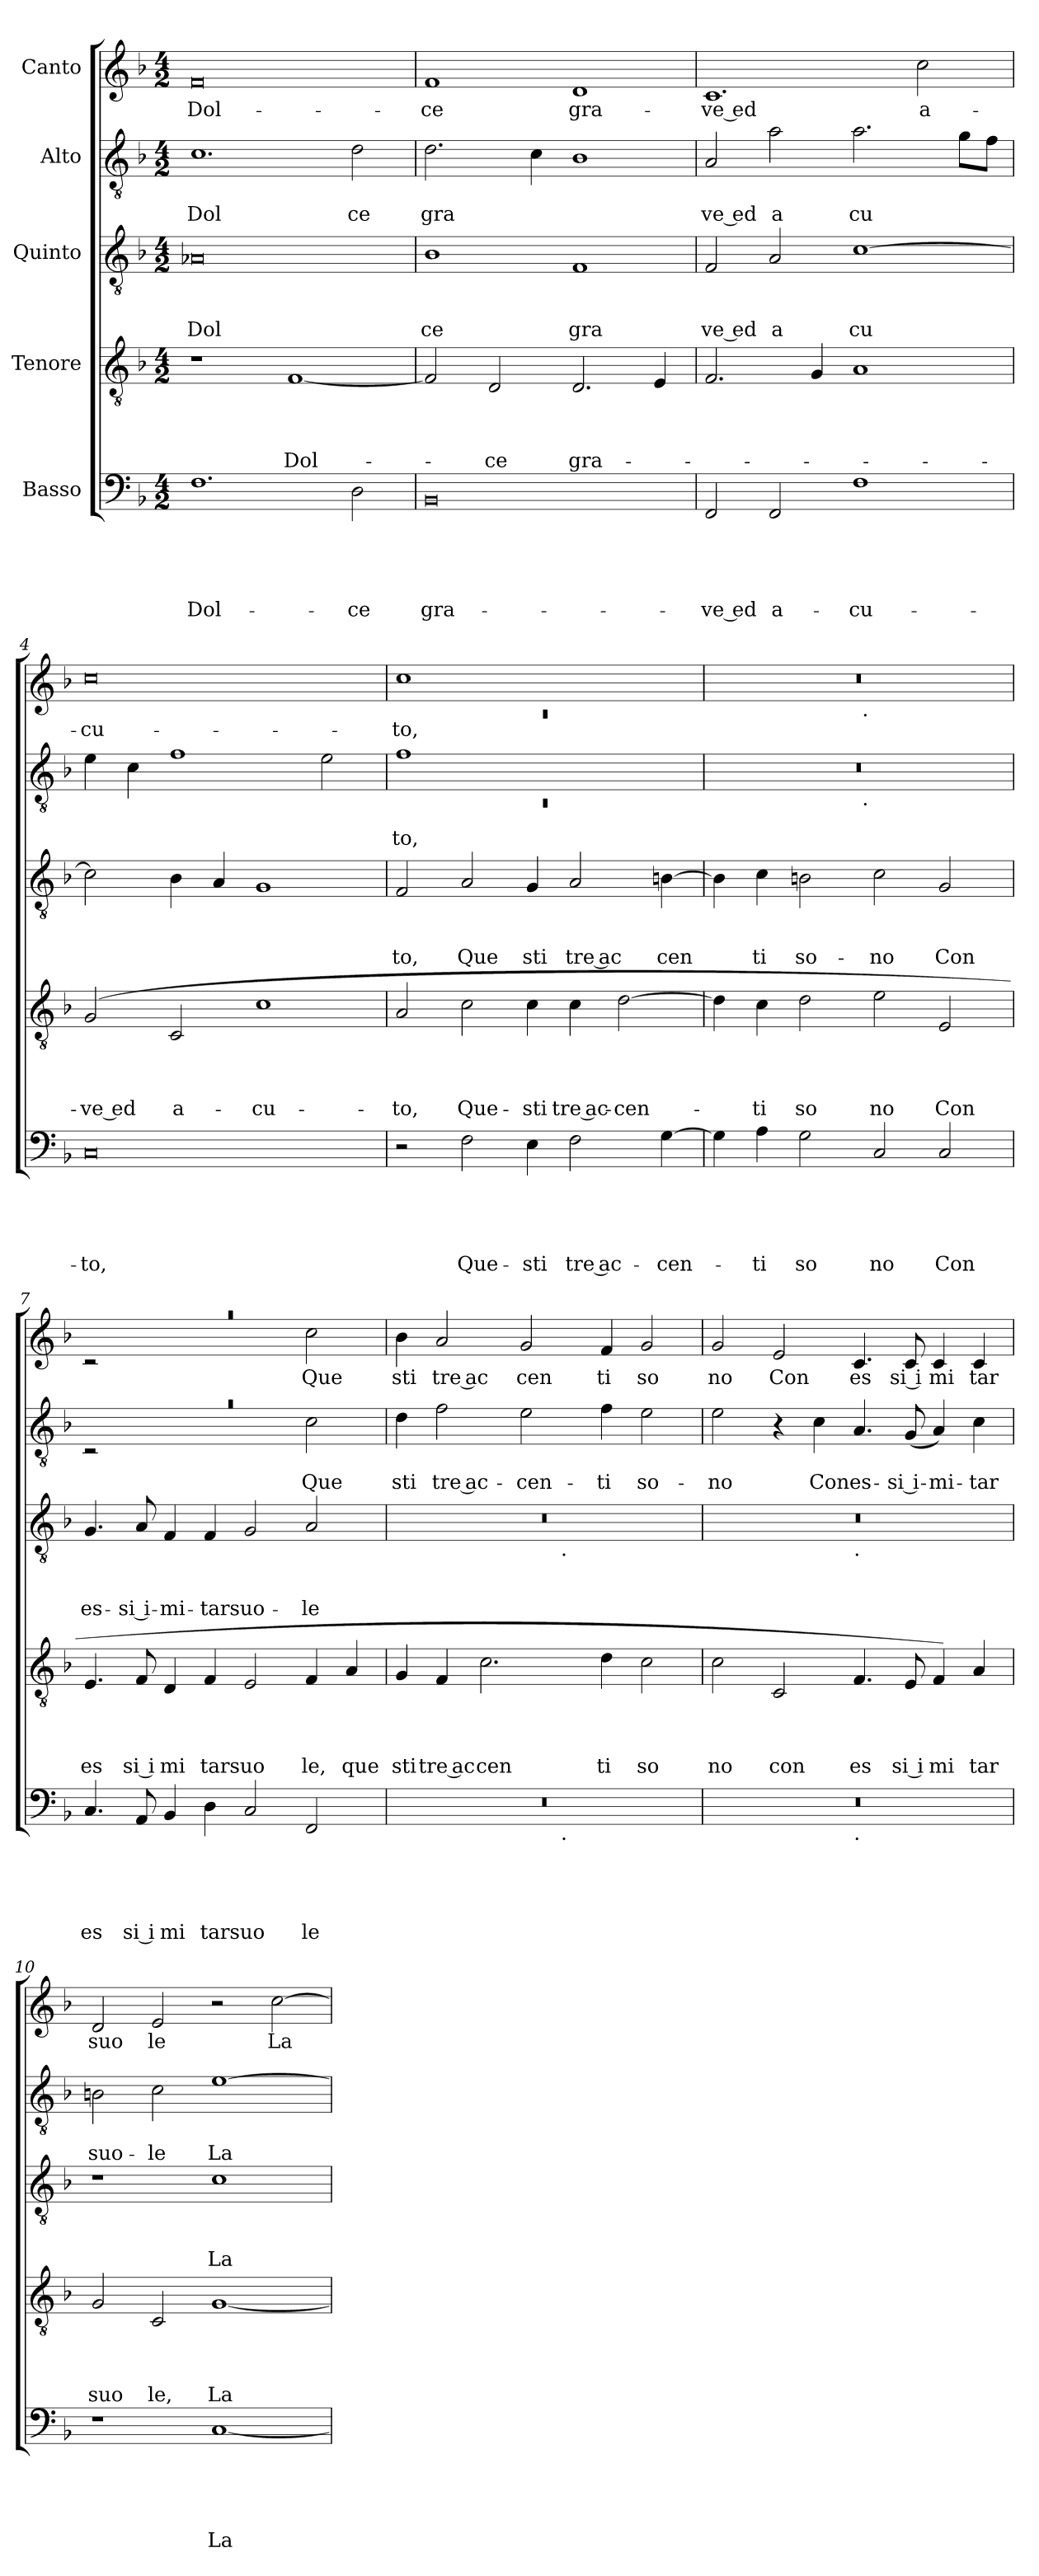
**kern	**text	**text	**text	**text	**text	**kern	**text	**text	**text	**text	**kern	**text	**text	**text	**kern	**text	**text	**kern	**text
*part5	*part5	*part5	*part5	*part5	*part5	*part4	*part4	*part4	*part4	*part4	*part3	*part3	*part3	*part3	*part2	*part2	*part2	*part1	*part1
*staff5	*staff5	*staff5	*staff5	*staff5	*staff5	*staff4	*staff4	*staff4	*staff4	*staff4	*staff3	*staff3	*staff3	*staff3	*staff2	*staff2	*staff2	*staff1	*staff1
*I"Basso	*	*	*	*	*	*I"Tenore	*	*	*	*	*I"Quinto	*	*	*	*I"Alto	*	*	*I"Canto	*
*clefF4	*	*	*	*	*	*clefGv2	*	*	*	*	*clefGv2	*	*	*	*clefGv2	*	*	*clefG2	*
*k[b-]	*	*	*	*	*	*k[b-]	*	*	*	*	*k[b-]	*	*	*	*k[b-]	*	*	*k[b-]	*
*F:	*	*	*	*	*	*F:	*	*	*	*	*F:	*	*	*	*F:	*	*	*F:	*
*M4/2	*	*	*	*	*	*M4/2	*	*	*	*	*M4/2	*	*	*	*M4/2	*	*	*M4/2	*
=1	=1	=1	=1	=1	=1	=1	=1	=1	=1	=1	=1	=1	=1	=1	=1	=1	=1	=1	=1
!	!	!	!	!	!LO:LY:b	!	!	!	!	!	!	!	!	!LO:LY:b	!	!	!LO:LY:b	!	!LO:LY:b
1.F	.	.	.	.	Dol-	1r	.	.	.	.	0A-X	.	.	Dol	1.c	.	Dol	0f	Dol-
!	!	!	!	!	!	!	!	!	!	!LO:LY:b	!	!	!	!	!	!	!	!	!
.	.	.	.	.	.	[<1F	.	.	.	Dol-	.	.	.	.	.	.	.	.	.
!	!	!	!	!	!LO:LY:b	!	!	!	!	!	!	!	!	!	!	!	!LO:LY:b	!	!
2D\	.	.	.	.	-ce	.	.	.	.	.	.	.	.	.	2d\	.	ce	.	.
=2	=2	=2	=2	=2	=2	=2	=2	=2	=2	=2	=2	=2	=2	=2	=2	=2	=2	=2	=2
!	!	!	!	!	!LO:LY:b	!	!	!	!	!	!	!	!	!LO:LY:b	!	!	!LO:LY:b	!	!LO:LY:b
0BB-	.	.	.	.	gra-	2F/]	.	.	.	.	1B-	.	.	ce	2.d\	.	gra	1f	-ce
!	!	!	!	!	!	!	!	!	!	!LO:LY:b	!	!	!	!	!	!	!	!	!
.	.	.	.	.	.	2D/	.	.	.	-ce	.	.	.	.	.	.	.	.	.
.	.	.	.	.	.	.	.	.	.	.	.	.	.	.	4c\	.	.	.	.
!	!	!	!	!	!	!	!	!	!	!LO:LY:b	!	!	!	!LO:LY:b	!	!	!	!	!LO:LY:b
.	.	.	.	.	.	2.D/	.	.	.	gra-	1F	.	.	gra	1B-	.	.	1d	gra-
.	.	.	.	.	.	4E/	.	.	.	.	.	.	.	.	.	.	.	.	.
=3	=3	=3	=3	=3	=3	=3	=3	=3	=3	=3	=3	=3	=3	=3	=3	=3	=3	=3	=3
!	!	!	!	!	!LO:LY:b:rj	!	!	!	!	!	!	!	!	!LO:LY:b:rj	!	!	!LO:LY:b:rj	!	!LO:LY:b:rj
2FF/	.	.	.	.	-ve ed	2.F/	.	.	.	.	2F/	.	.	ve ed	(2A/	.	ve ed	1.c	-ve ed
!	!	!	!	!	!LO:LY:b	!	!	!	!	!	!	!	!	!LO:LY:b	!	!	!LO:LY:b	!	!
2FF/	.	.	.	.	a-	.	.	.	.	.	2A/	.	.	a	2a\	.	a	.	.
.	.	.	.	.	.	4G/	.	.	.	.	.	.	.	.	.	.	.	.	.
!	!	!	!	!	!LO:LY:b	!	!	!	!	!	!	!	!	!LO:LY:b	!	!	!LO:LY:b	!	!
1F	.	.	.	.	-cu-	1A	.	.	.	.	[>1c	.	.	cu	2.a\	.	cu	.	.
!	!	!	!	!	!	!	!	!	!	!	!	!	!	!	!	!	!	!	!LO:LY:b
.	.	.	.	.	.	.	.	.	.	.	.	.	.	.	.	.	.	2cc\	a-
.	.	.	.	.	.	.	.	.	.	.	.	.	.	.	8g\L	.	.	.	.
.	.	.	.	.	.	.	.	.	.	.	.	.	.	.	8f\J	.	.	.	.
=4	=4	=4	=4	=4	=4	=4	=4	=4	=4	=4	=4	=4	=4	=4	=4	=4	=4	=4	=4
!	!	!	!	!	!LO:LY:b	!	!	!	!	!LO:LY:b:rj	!	!	!	!	!	!	!	!	!LO:LY:b
(0C	.	.	.	.	-to,	(<2G/	.	.	.	-ve ed	2c\]	.	.	.	4e\	.	.	0cc	-cu-
.	.	.	.	.	.	.	.	.	.	.	.	.	.	.	4c\	.	.	.	.
!	!	!	!	!	!	!	!	!	!	!LO:LY:b	!	!	!	!	!	!	!	!	!
.	.	.	.	.	.	2C/	.	.	.	a-	4B-\	.	.	.	1f	.	.	.	.
.	.	.	.	.	.	.	.	.	.	.	4A/	.	.	.	.	.	.	.	.
!	!	!	!	!	!	!	!	!	!	!LO:LY:b	!	!	!	!	!	!	!	!	!
.	.	.	.	.	.	1c	.	.	.	-cu-	1G	.	.	.	.	.	.	.	.
.	.	.	.	.	.	.	.	.	.	.	.	.	.	.	2e\	.	.	.	.
=5	=5	=5	=5	=5	=5	=5	=5	=5	=5	=5	=5	=5	=5	=5	=5	=5	=5	=5	=5
*	*	*	*	*	*	*	*	*	*	*	*	*	*	*	*^	*	*	*^	*
!	!	!	!	!	!	!	!	!	!	!LO:LY:b	!	!	!	!LO:LY:b	!	!LO:N:vis=1	!	!LO:LY:b	!	!LO:N:vis=1	!LO:LY:b
2r	.	.	.	.	.	2A/	.	.	.	-to,	2F/	.	.	to,	1f	0rC	.	to,	1cc>	0rc	-to,
!	!	!	!	!	!LO:LY:b	!	!	!	!	!LO:LY:b	!	!	!	!LO:LY:b	!	!	!	!	!	!	!
2F\	.	.	.	.	Que-	2c\	.	.	.	Que-	2A/	.	.	Que	.	.	.	.	.	.	.
!	!	!	!	!	!LO:LY:b	!	!	!	!	!LO:LY:b	!	!	!	!LO:LY:b	!	!	!	!	!	!	!
4E\	.	.	.	.	-sti	4c\	.	.	.	-sti	4G/	.	.	sti	1ryy	.	.	.	1ryy	.	.
!	!	!	!	!	!LO:LY:b:rj	!	!	!	!	!LO:LY:b:rj	!	!	!	!LO:LY:b:rj	!	!	!	!	!	!	!
(2F\	.	.	.	.	tre ac-	4c\	.	.	.	tre ac-	2A/	.	.	tre ac	.	.	.	.	.	.	.
!	!	!	!	!	!	!	!	!	!	!LO:LY:b	!	!	!	!	!	!	!	!	!	!	!
.	.	.	.	.	.	[<2d\	.	.	.	-cen-	.	.	.	.	.	.	.	.	.	.	.
!	!	!	!	!	!LO:LY:b	!	!	!	!	!	!	!	!	!LO:LY:b	!	!	!	!	!	!	!
[<4G\	.	.	.	.	-cen-	.	.	.	.	.	[<4Bn\	.	.	cen	.	.	.	.	.	.	.
!!LO:LB:g=z	!!
=6	=6	=6	=6	=6	=6	=6	=6	=6	=6	=6	=6	=6	=6	=6	=6	=6	=6	=6	=6	=6	=6
4G\]	.	.	.	.	.	4d\]	.	.	.	.	4B\]	.	.	.	0r	2ryy	.	.	0r	2ryy	.
!	!	!	!	!	!LO:LY:b	!	!	!	!	!LO:LY:b	!	!	!	!LO:LY:b	!	!	!	!	!	!	!
4A\	.	.	.	.	-ti	4c\	.	.	.	-ti	4c\	.	.	ti	.	.	.	.	.	.	.
!	!	!	!	!	!LO:LY:b	!	!	!	!	!LO:LY:b	!	!	!	!LO:LY:b	!	!	!	!	!	!	!
2G\	.	.	.	.	so	2d\	.	.	.	so	2Bn\	.	.	so-	.	4...ryy	.	.	.	4...ryy	.
!	!	!	!	!	!	!	!	!	!	!	!	!	!	!	!	!	!	!	!	!LO:TX:b:t=.	!
!	!	!	!	!	!	!	!	!	!	!	!	!	!	!	!	!LO:TX:b:t=.	!	!	!	!	!
.	.	.	.	.	.	.	.	.	.	.	.	.	.	.	.	1ryy	.	.	.	1ryy	.
!	!	!	!	!	!LO:LY:b	!	!	!	!	!LO:LY:b	!	!	!	!LO:LY:b	!	!	!	!	!	!	!
2C/	.	.	.	.	no	2e\	.	.	.	no	2c\	.	.	-no	.	.	.	.	.	.	.
!	!	!	!	!	!LO:LY:b	!	!	!	!	!LO:LY:b	!	!	!	!LO:LY:b	!	!	!	!	!	!	!
2C/	.	.	.	.	Con	2E/	.	.	.	Con	2G/	.	.	Con	.	.	.	.	.	.	.
.	.	.	.	.	.	.	.	.	.	.	.	.	.	.	.	32ryy	.	.	.	32ryy	.
=7	=7	=7	=7	=7	=7	=7	=7	=7	=7	=7	=7	=7	=7	=7	=7	=7	=7	=7	=7	=7	=7
!	!	!	!	!	!LO:LY:b	!	!	!	!	!LO:LY:b	!	!	!	!LO:LY:b	!LO:N:vis=1	!	!	!	!LO:N:vis=1	!	!
4.C/	.	.	.	.	es	4.E/	.	.	.	es	4.G/	.	.	es-	0ra	2rC	.	.	0raa	2rc	.
!	!	!	!	!	!LO:LY:b:rj	!	!	!	!	!LO:LY:b:rj	!	!	!	!LO:LY:b:rj	!	!	!	!	!	!	!
8AA/	.	.	.	.	si i	8F/	.	.	.	si i	8A/	.	.	-si i-	.	.	.	.	.	.	.
!	!	!	!	!	!LO:LY:b	!	!	!	!	!LO:LY:b	!	!	!	!LO:LY:b	!	!	!	!	!	!	!
4BB-/	.	.	.	.	mi	4D/	.	.	.	mi	4F/	.	.	-mi-	.	1ryy	.	.	.	1ryy	.
!	!	!	!	!	!LO:LY:b	!	!	!	!	!LO:LY:b	!	!	!	!LO:LY:b	!	!	!	!	!	!	!
4D\	.	.	.	.	tarsuo	4F/	.	.	.	tarsuo	4F/	.	.	-tarsuo-	.	.	.	.	.	.	.
2C/	.	.	.	.	.	2E/	.	.	.	.	2G/	.	.	.	.	.	.	.	.	.	.
!	!	!	!	!	!LO:LY:b	!	!	!	!	!LO:LY:b	!	!	!	!LO:LY:b	!	!	!	!LO:LY:b	!	!	!LO:LY:b
2FF/	.	.	.	.	le	4F/	.	.	.	le,	2A/	.	.	-le	.	2c\	.	Que-	.	2cc\	Que
!	!	!	!	!	!	!	!	!	!	!LO:LY:b	!	!	!	!	!	!	!	!	!	!	!
.	.	.	.	.	.	4A/	.	.	.	que	.	.	.	.	.	.	.	.	.	.	.
*	*	*	*	*	*	*	*	*	*	*	*	*	*	*	*v	*v	*	*	*	*	*
*	*	*	*	*	*	*	*	*	*	*	*	*	*	*	*	*	*	*v	*v	*
=8	=8	=8	=8	=8	=8	=8	=8	=8	=8	=8	=8	=8	=8	=8	=8	=8	=8	=8	=8
!	!	!	!	!	!	!	!	!	!	!LO:LY:b	!	!	!	!	!	!	!LO:LY:b	!	!LO:LY:b
*^	*	*	*	*	*	*	*	*	*	*	*^	*	*	*	*	*	*	*	*
0r	1ryy	.	.	.	.	.	4G/	.	.	.	sti	0r	1ryy	.	.	.	4d\	.	-sti	4b-\	sti
!	!	!	!	!	!	!	!	!	!	!	!LO:LY:b:rj	!	!	!	!	!	!	!	!LO:LY:b:rj	!	!LO:LY:b:rj
.	.	.	.	.	.	.	4F/	.	.	.	tre ac	.	.	.	.	.	2f\	.	tre ac-	2a/	tre ac
!	!	!	!	!	!	!	!	!	!	!	!LO:LY:b	!	!	!	!	!	!	!	!	!	!
.	.	.	.	.	.	.	2.c\	.	.	.	cen	.	.	.	.	.	.	.	.	.	.
!	!	!	!	!	!	!	!	!	!	!	!	!	!	!	!	!	!	!	!LO:LY:b	!	!LO:LY:b
.	.	.	.	.	.	.	.	.	.	.	.	.	.	.	.	.	2e\	.	-cen-	2g/	cen
!	!	!	!	!	!	!	!	!	!	!	!	!	!LO:TX:b:t=.	!	!	!	!	!	!	!	!
!	!LO:TX:b:t=.	!	!	!	!	!	!	!	!	!	!	!	!	!	!	!	!	!	!	!	!
.	1ryy	.	.	.	.	.	.	.	.	.	.	.	1ryy	.	.	.	.	.	.	.	.
!	!	!	!	!	!	!	!	!	!	!	!LO:LY:b	!	!	!	!	!	!	!	!LO:LY:b	!	!LO:LY:b
.	.	.	.	.	.	.	4d\	.	.	.	ti	.	.	.	.	.	4f\	.	-ti	4f/	ti
!	!	!	!	!	!	!	!	!	!	!	!LO:LY:b	!	!	!	!	!	!	!	!LO:LY:b	!	!LO:LY:b
.	.	.	.	.	.	.	2c\	.	.	.	so	.	.	.	.	.	2e\	.	so-	2g/	so
=9	=9	=9	=9	=9	=9	=9	=9	=9	=9	=9	=9	=9	=9	=9	=9	=9	=9	=9	=9	=9	=9
!	!	!	!	!	!	!	!	!	!	!	!LO:LY:b	!	!	!	!	!	!	!	!LO:LY:b	!	!LO:LY:b
0r	1ryy	.	.	.	.	.	2c\	.	.	.	no	0r	1ryy	.	.	.	2e\	.	-no	2g/	no
!	!	!	!	!	!	!	!	!	!	!	!LO:LY:b	!	!	!	!	!	!	!	!	!	!LO:LY:b
.	.	.	.	.	.	.	2C/	.	.	.	con	.	.	.	.	.	4r	.	.	2e/	Con
!	!	!	!	!	!	!	!	!	!	!	!	!	!	!	!	!	!	!	!LO:LY:b	!	!
.	.	.	.	.	.	.	.	.	.	.	.	.	.	.	.	.	4c\	.	Con	.	.
!	!	!	!	!	!	!	!	!	!	!	!	!	!LO:TX:b:t=.	!	!	!	!	!	!	!	!
!	!LO:TX:b:t=.	!	!	!	!	!	!	!	!	!	!	!	!	!	!	!	!	!	!	!	!
!	!	!	!	!	!	!	!	!	!	!	!LO:LY:b	!	!	!	!	!	!	!	!LO:LY:b	!	!LO:LY:b
.	1ryy	.	.	.	.	.	4.F/	.	.	.	es	.	1ryy	.	.	.	4.A/	.	es-	4.c/	es
!	!	!	!	!	!	!	!	!	!	!	!LO:LY:b:rj	!	!	!	!	!	!	!	!LO:LY:b:rj	!	!LO:LY:b:rj
.	.	.	.	.	.	.	8E/	.	.	.	si i	.	.	.	.	.	(>8G/	.	-si i-	8c/	si i
!	!	!	!	!	!	!	!	!	!	!	!LO:LY:b	!	!	!	!	!	!	!	!LO:LY:b	!	!LO:LY:b
.	.	.	.	.	.	.	4F/)	.	.	.	mi	.	.	.	.	.	4A/)	.	-mi-	4c/	mi
!	!	!	!	!	!	!	!	!	!	!	!LO:LY:b	!	!	!	!	!	!	!	!LO:LY:b	!	!LO:LY:b
.	.	.	.	.	.	.	4A/	.	.	.	tar	.	.	.	.	.	4c\	.	-tar	4c/	tar
=10	=10	=10	=10	=10	=10	=10	=10	=10	=10	=10	=10	=10	=10	=10	=10	=10	=10	=10	=10	=10	=10
!	!	!	!	!	!	!	!	!	!	!	!LO:LY:b	!	!	!	!	!	!	!	!LO:LY:b	!	!LO:LY:b
*v	*v	*	*	*	*	*	*	*	*	*	*	*v	*v	*	*	*	*	*	*	*	*
1r	.	.	.	.	.	2G/	.	.	.	suo	1r	.	.	.	2Bn\	.	suo-	2d/	suo
!	!	!	!	!	!	!	!	!	!	!LO:LY:b	!	!	!	!	!	!	!LO:LY:b	!	!LO:LY:b
.	.	.	.	.	.	2C/	.	.	.	le,	.	.	.	.	2c\	.	-le	2e/	le
!	!	!	!	!	!LO:LY:b	!	!	!	!	!LO:LY:b	!	!	!	!LO:LY:b	!	!	!LO:LY:b	!	!
[<1C	.	.	.	.	La	[<1G	.	.	.	La	1c	.	.	La	[>1e	.	La	2r	.
!	!	!	!	!	!	!	!	!	!	!	!	!	!	!	!	!	!	!	!LO:LY:b
.	.	.	.	.	.	.	.	.	.	.	.	.	.	.	.	.	.	[>2cc\	La
=	=	=	=	=	=	=	=	=	=	=	=	=	=	=	=	=	=	=	=
*-	*-	*-	*-	*-	*-	*-	*-	*-	*-	*-	*-	*-	*-	*-	*-	*-	*-	*-	*-
